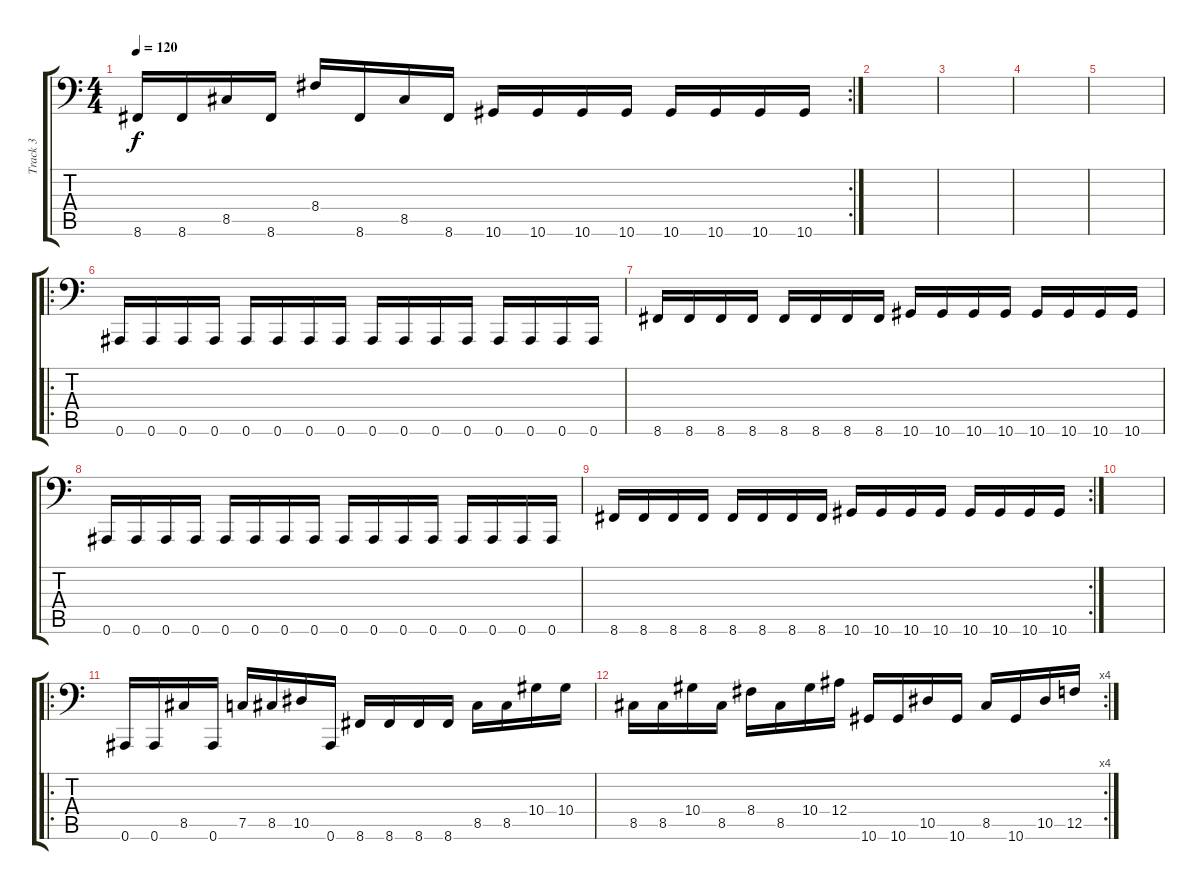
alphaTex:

\track ("Track 3" "Track 3") {instrument electricbasspick}
\staff {score tabs}
\tuning (C3 G2 Eb2 Bb1 F1 Bb0) {hide}
\rc 2
\ts (4 4)
\tempo 120
\clef f4
\ks c
8.6.16{dy f} 8.6.16 8.5.16 8.6.16 8.4.16 8.6.16 8.5.16 8.6.16 10.6.16 10.6.16 10.6.16 10.6.16 10.6.16 10.6.16 10.6.16 10.6.16 |
|
|
|
|
\ro
0.6.16 0.6.16 0.6.16 0.6.16 0.6.16 0.6.16 0.6.16 0.6.16 0.6.16 0.6.16 0.6.16 0.6.16 0.6.16 0.6.16 0.6.16 0.6.16 |
8.6.16 8.6.16 8.6.16 8.6.16 8.6.16 8.6.16 8.6.16 8.6.16 10.6.16 10.6.16 10.6.16 10.6.16 10.6.16 10.6.16 10.6.16 10.6.16 |
0.6.16 0.6.16 0.6.16 0.6.16 0.6.16 0.6.16 0.6.16 0.6.16 0.6.16 0.6.16 0.6.16 0.6.16 0.6.16 0.6.16 0.6.16 0.6.16 |
\rc 2
8.6.16 8.6.16 8.6.16 8.6.16 8.6.16 8.6.16 8.6.16 8.6.16 10.6.16 10.6.16 10.6.16 10.6.16 10.6.16 10.6.16 10.6.16 10.6.16 |
|
\ro
0.6.16 0.6.16 8.5.16 0.6.16 7.5.16 8.5.16 10.5.16 0.6.16 8.6.16 8.6.16 8.6.16 8.6.16 8.5.16 8.5.16 10.4.16 10.4.16 |
\rc 4
8.5.16 8.5.16 10.4.16 8.5.16 8.4.16 8.5.16 10.4.16 12.4.16 10.6.16 10.6.16 10.5.16 10.6.16 8.5.16 10.6.16 10.5.16 12.5.16
